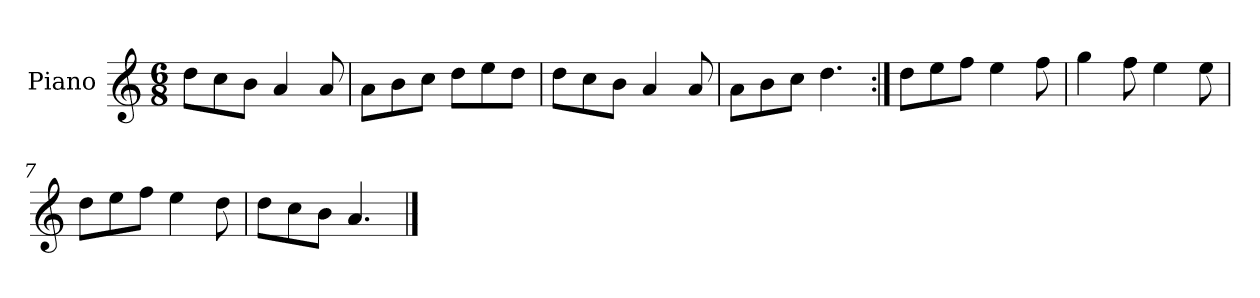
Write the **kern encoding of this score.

**kern
*part1
*staff1
*I"Piano
*I'Pno.
*clefG2
*k[]
*M6/8
=1
8dd\L
8cc\
8b\J
4a/
8a/
=2
8a\L
8b\
8cc\J
8dd\L
8ee\
8dd\J
=3
8dd\L
8cc\
8b\J
4a/
8a/
=4
8a\L
8b\
8cc\J
4.dd\
=5:|!
8dd\L
8ee\
8ff\J
4ee\
8ff\
=6
4gg\
8ff\
4ee\
8ee\
=7
8dd\L
8ee\
8ff\J
4ee\
8dd\
!!LO:LB:g=z
=8
8dd\L
8cc\
8b\J
4.a/
==
*-
